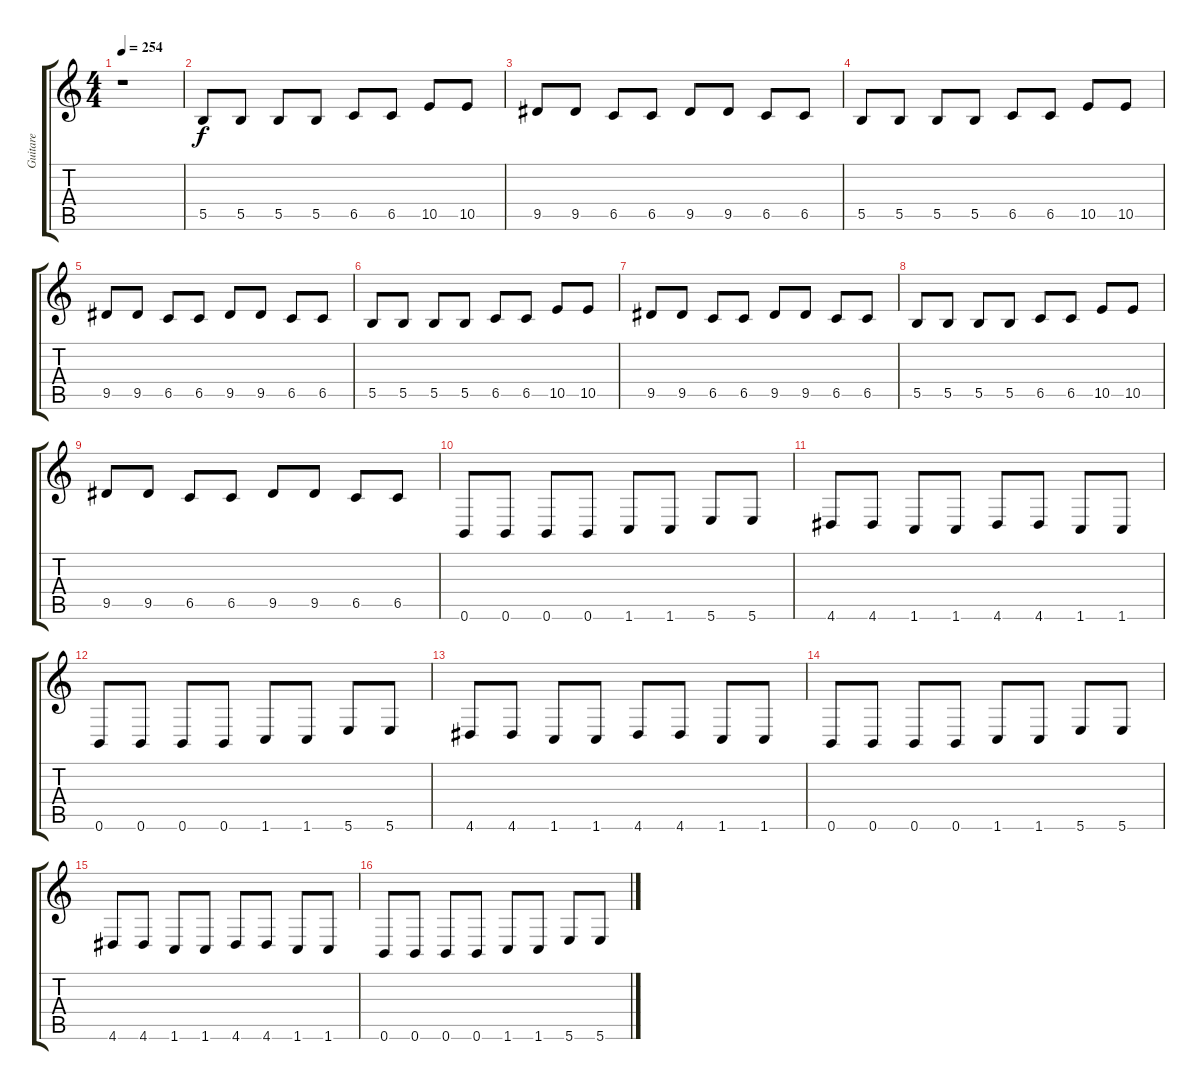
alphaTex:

\track ("Guitare" "Guitare") {instrument distortionguitar}
\staff {score tabs}
\tuning (Db4 Ab3 E3 B2 Gb2 B1) {hide}
\ts (4 4)
\tempo 254
\clef g2
\ks c
r.1{dy f instrument distortionguitar} |
5.5.8 5.5.8 5.5.8 5.5.8 6.5.8 6.5.8 10.5.8 10.5.8 |
9.5.8 9.5.8 6.5.8 6.5.8 9.5.8 9.5.8 6.5.8 6.5.8 |
5.5.8 5.5.8 5.5.8 5.5.8 6.5.8 6.5.8 10.5.8 10.5.8 |
9.5.8 9.5.8 6.5.8 6.5.8 9.5.8 9.5.8 6.5.8 6.5.8 |
5.5.8 5.5.8 5.5.8 5.5.8 6.5.8 6.5.8 10.5.8 10.5.8 |
9.5.8 9.5.8 6.5.8 6.5.8 9.5.8 9.5.8 6.5.8 6.5.8 |
5.5.8 5.5.8 5.5.8 5.5.8 6.5.8 6.5.8 10.5.8 10.5.8 |
9.5.8 9.5.8 6.5.8 6.5.8 9.5.8 9.5.8 6.5.8 6.5.8 |
0.6.8 0.6.8 0.6.8 0.6.8 1.6.8 1.6.8 5.6.8 5.6.8 |
4.6.8 4.6.8 1.6.8 1.6.8 4.6.8 4.6.8 1.6.8 1.6.8 |
0.6.8 0.6.8 0.6.8 0.6.8 1.6.8 1.6.8 5.6.8 5.6.8 |
4.6.8 4.6.8 1.6.8 1.6.8 4.6.8 4.6.8 1.6.8 1.6.8 |
0.6.8 0.6.8 0.6.8 0.6.8 1.6.8 1.6.8 5.6.8 5.6.8 |
4.6.8 4.6.8 1.6.8 1.6.8 4.6.8 4.6.8 1.6.8 1.6.8 |
0.6.8 0.6.8 0.6.8 0.6.8 1.6.8 1.6.8 5.6.8 5.6.8
